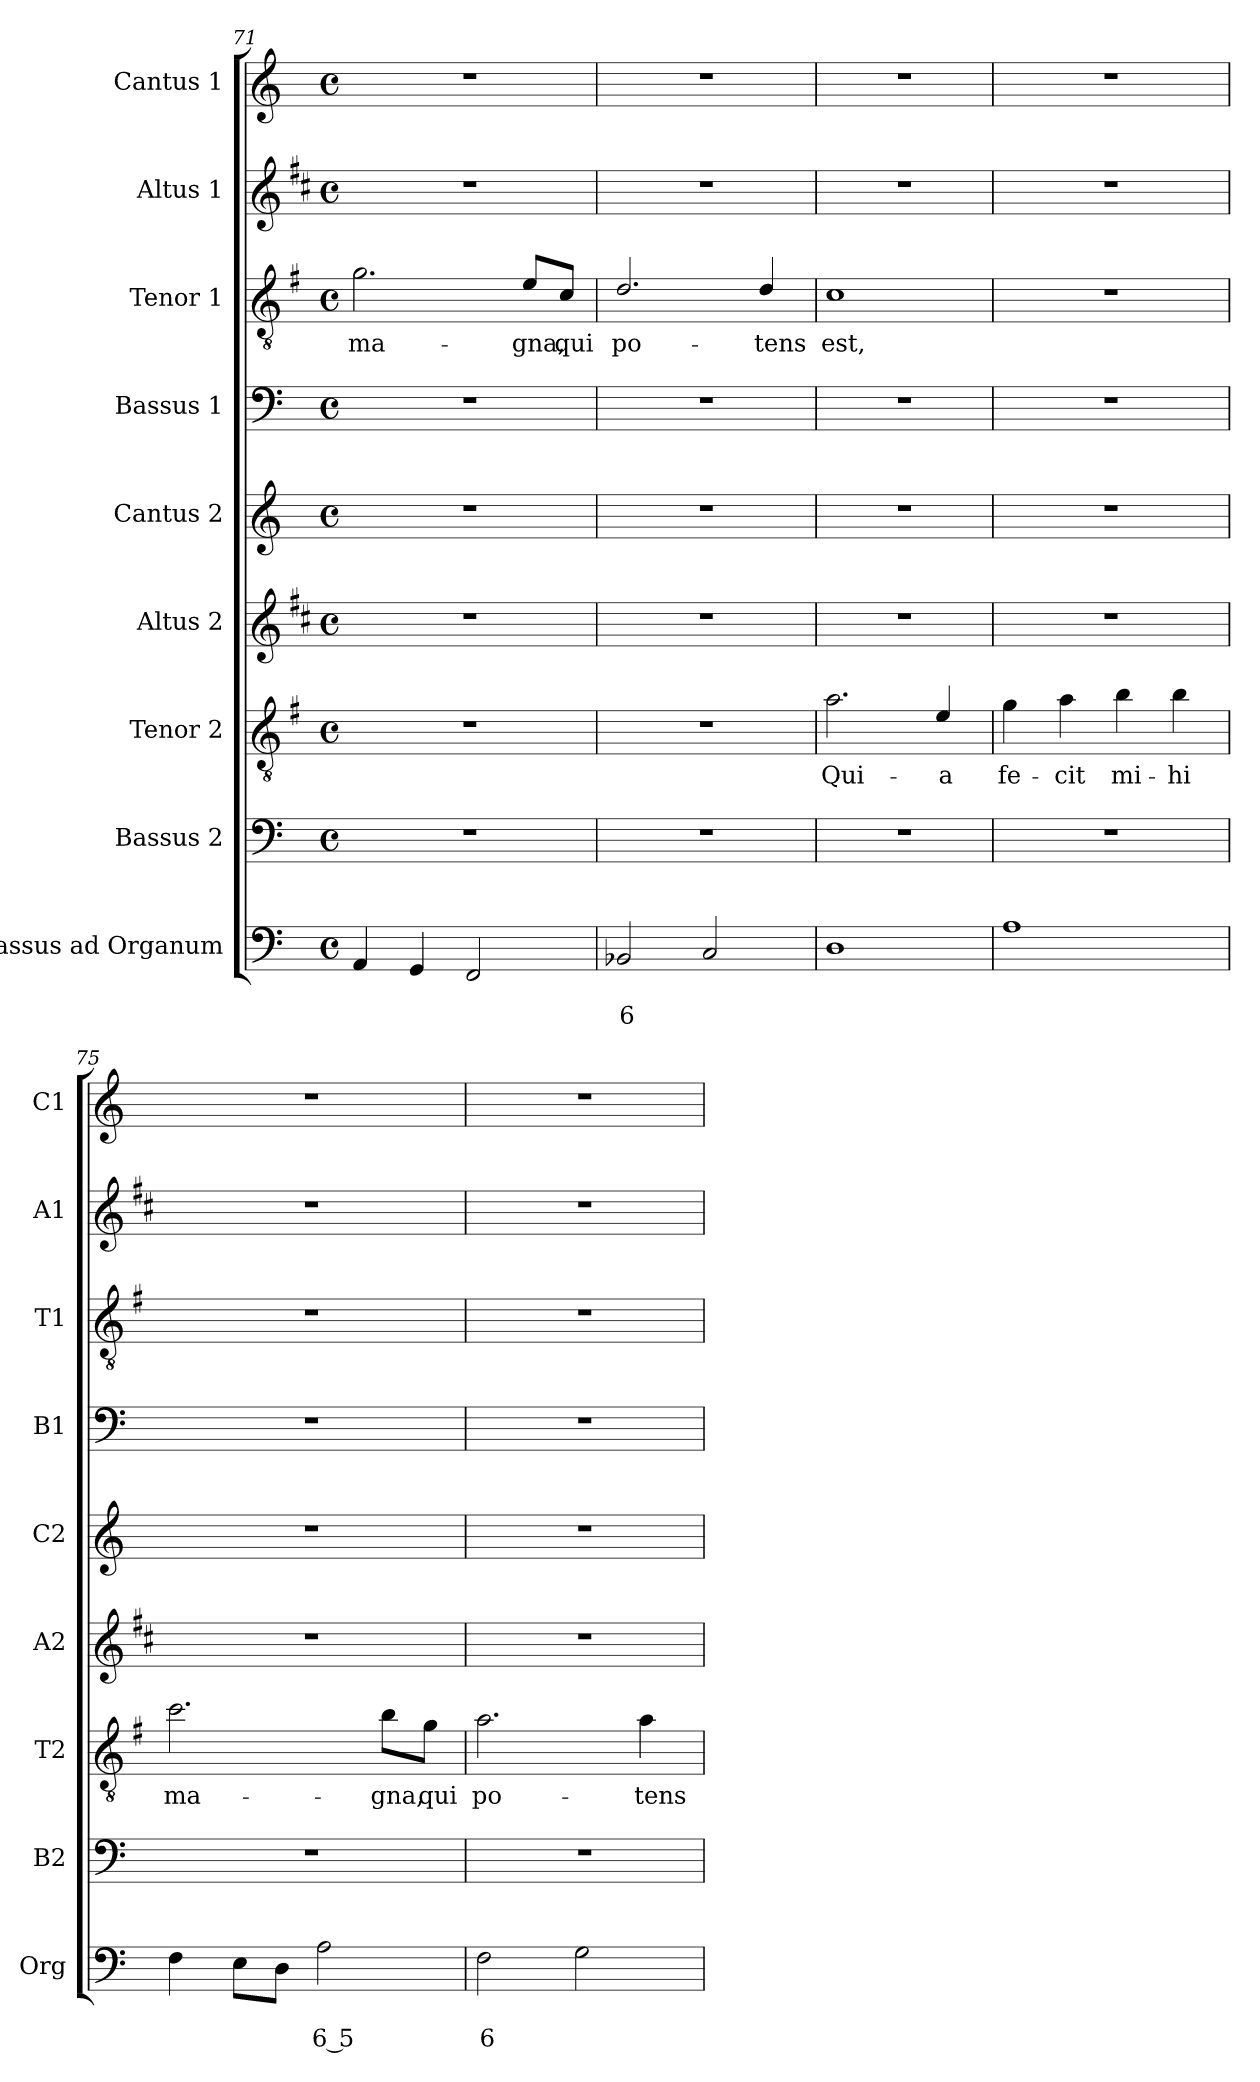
**kern	**text	**text	**kern	**kern	**text	**kern	**kern	**kern	**kern	**text	**kern	**kern
*part9	*part9	*part9	*part8	*part7	*part7	*part6	*part5	*part4	*part3	*part3	*part2	*part1
*staff9	*staff9	*staff9	*staff8	*staff7	*staff7	*staff6	*staff5	*staff4	*staff3	*staff3	*staff2	*staff1
*I"Bassus ad Organum	*	*	*I"Bassus 2	*I"Tenor 2	*	*I"Altus 2	*I"Cantus 2	*I"Bassus 1	*I"Tenor 1	*	*I"Altus 1	*I"Cantus 1
*I'Org	*	*	*I'B2	*I'T2	*	*I'A2	*I'C2	*I'B1	*I'T1	*	*I'A1	*I'C1
*clefF4	*	*	*clefF4	*clefGv2	*	*clefG2	*clefG2	*clefF4	*clefGv2	*	*clefG2	*clefG2
*	*	*	*	*ITrd4c7	*	*ITrd1c2	*	*	*ITrd4c7	*	*ITrd1c2	*
*k[]	*	*	*k[]	*k[]	*	*k[]	*k[]	*k[]	*k[]	*	*k[]	*k[]
*C:	*	*	*C:	*C:	*	*C:	*C:	*C:	*C:	*	*C:	*C:
*M4/4	*	*	*M4/4	*M4/4	*	*M4/4	*M4/4	*M4/4	*M4/4	*	*M4/4	*M4/4
*met(c)	*	*	*met(c)	*met(c)	*	*met(c)	*met(c)	*met(c)	*met(c)	*	*met(c)	*met(c)
=71	=71	=71	=71	=71	=71	=71	=71	=71	=71	=71	=71	=71
!	!	!	!	!	!	!	!	!	!	!LO:LY:b	!	!
4AA/	.	.	1r	1r	.	1r	1r	1r	2.c\	ma-	1r	1r
4GG/	.	.	.	.	.	.	.	.	.	.	.	.
2FF/	.	.	.	.	.	.	.	.	.	.	.	.
!	!	!	!	!	!	!	!	!	!	!LO:LY:b	!	!
.	.	.	.	.	.	.	.	.	8A/L	-gna,	.	.
!	!	!	!	!	!	!	!	!	!	!LO:LY:b	!	!
.	.	.	.	.	.	.	.	.	8F/J	qui	.	.
=72	=72	=72	=72	=72	=72	=72	=72	=72	=72	=72	=72	=72
!	!	!LO:LY:b	!	!	!	!	!	!	!	!LO:LY:b	!	!
2BB-X/	.	6	1r	1r	.	1r	1r	1r	2.G/	po-	1r	1r
2C/	.	.	.	.	.	.	.	.	.	.	.	.
!	!	!	!	!	!	!	!	!	!	!LO:LY:b	!	!
.	.	.	.	.	.	.	.	.	4G/	-tens	.	.
=73	=73	=73	=73	=73	=73	=73	=73	=73	=73	=73	=73	=73
!	!	!	!	!	!LO:LY:b	!	!	!	!	!LO:LY:b	!	!
1D	.	.	1r	2.d\	Qui-	1r	1r	1r	1F	est,	1r	1r
!	!	!	!	!	!LO:LY:b	!	!	!	!	!	!	!
.	.	.	.	4A/	-a	.	.	.	.	.	.	.
=74	=74	=74	=74	=74	=74	=74	=74	=74	=74	=74	=74	=74
!	!	!	!	!	!LO:LY:b	!	!	!	!	!	!	!
1A	.	.	1r	4c\	fe-	1r	1r	1r	1r	.	1r	1r
!	!	!	!	!	!LO:LY:b	!	!	!	!	!	!	!
.	.	.	.	4d\	-cit	.	.	.	.	.	.	.
!	!	!	!	!	!LO:LY:b	!	!	!	!	!	!	!
.	.	.	.	4e\	mi-	.	.	.	.	.	.	.
!	!	!	!	!	!LO:LY:b	!	!	!	!	!	!	!
.	.	.	.	4e\	-hi	.	.	.	.	.	.	.
!!LO:PB:g=z
=75	=75	=75	=75	=75	=75	=75	=75	=75	=75	=75	=75	=75
!	!	!	!	!	!LO:LY:b	!	!	!	!	!	!	!
4F\	.	.	1r	2.f\	ma-	1r	1r	1r	1r	.	1r	1r
8E\L	.	.	.	.	.	.	.	.	.	.	.	.
8D\J	.	.	.	.	.	.	.	.	.	.	.	.
!	!	!LO:LY:b	!	!	!	!	!	!	!	!	!	!
2A\	.	6 5	.	.	.	.	.	.	.	.	.	.
!	!	!	!	!	!LO:LY:b	!	!	!	!	!	!	!
.	.	.	.	8e\L	-gna,	.	.	.	.	.	.	.
!	!	!	!	!	!LO:LY:b	!	!	!	!	!	!	!
.	.	.	.	8c\J	qui	.	.	.	.	.	.	.
=76	=76	=76	=76	=76	=76	=76	=76	=76	=76	=76	=76	=76
!	!	!LO:LY:b	!	!	!LO:LY:b	!	!	!	!	!	!	!
2F\	.	6	1r	2.d\	po-	1r	1r	1r	1r	.	1r	1r
2G\	.	.	.	.	.	.	.	.	.	.	.	.
!	!	!	!	!	!LO:LY:b	!	!	!	!	!	!	!
.	.	.	.	4d\	-tens	.	.	.	.	.	.	.
=	=	=	=	=	=	=	=	=	=	=	=	=
*-	*-	*-	*-	*-	*-	*-	*-	*-	*-	*-	*-	*-
